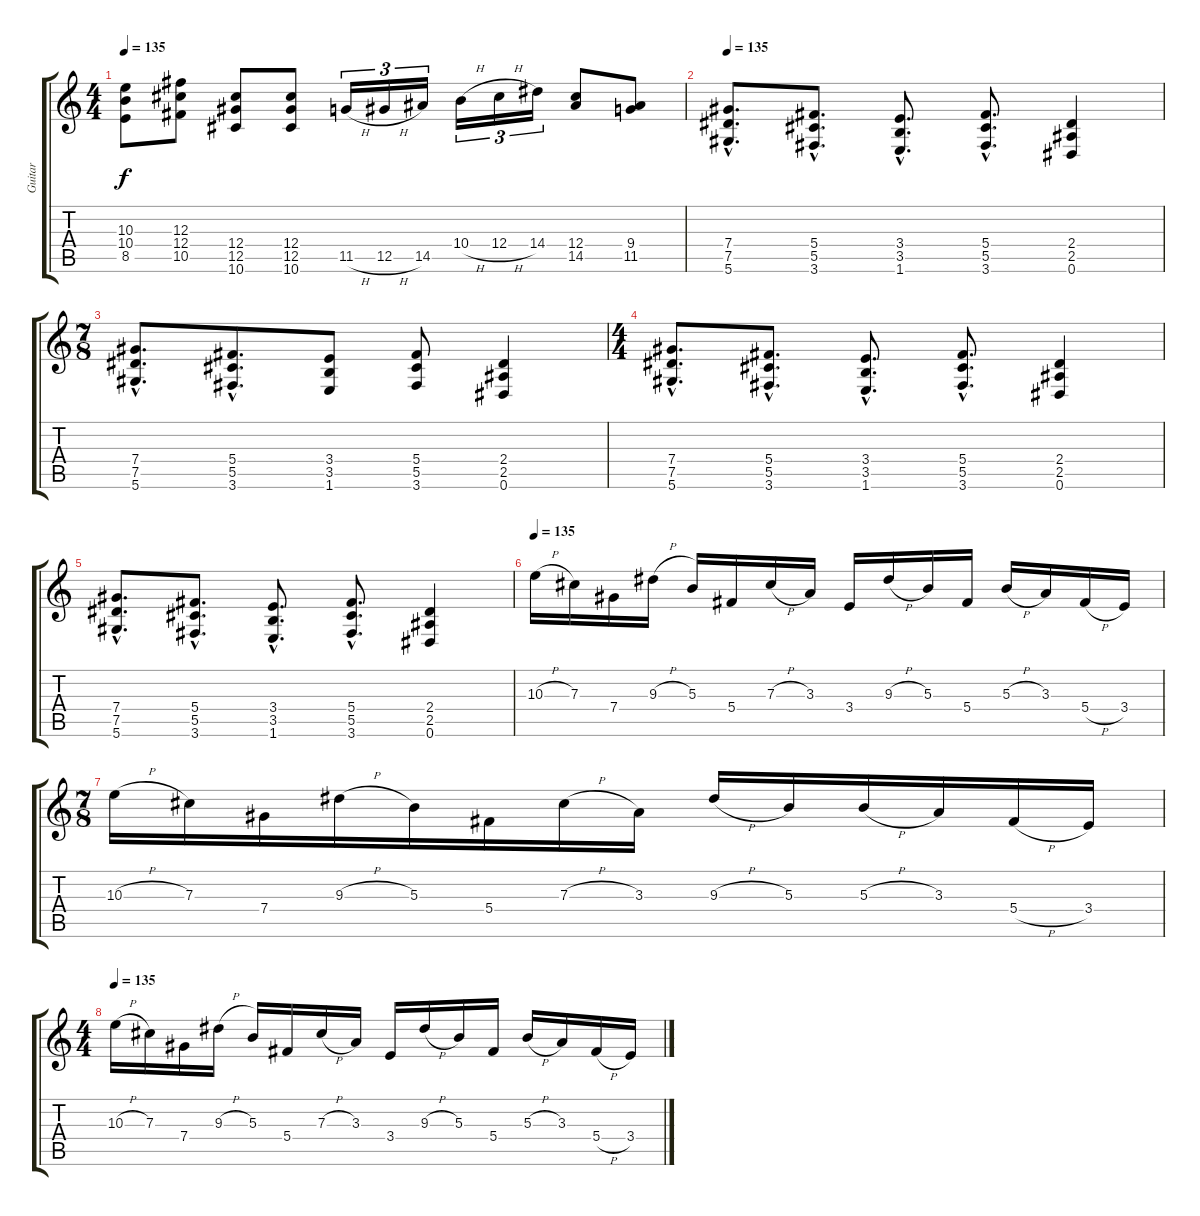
\track ("Guitar" "Guitar") {instrument distortionguitar}
\staff {score tabs}
\tuning (Eb4 Bb3 Gb3 Db3 Ab2 Eb2) {hide}
\ts (4 4)
\tempo 135
\clef g2
\ks c
(10.3 10.4 8.5).8{dy f} (12.3 12.4 10.5).8 (12.4 12.5 10.6).8 (12.4 12.5 10.6).8 11.5{h}.16{tu (3 2)} 12.5{h}.16{tu (3 2)} 14.5.16{tu (3 2)} 10.4{h}.16{tu (3 2)} 12.4{h}.16{tu (3 2)} 14.4.16{tu (3 2)} (12.4 14.5).8 (9.4 11.5).8 |
\tempo 135
(7.4{hac} 7.5{hac} 5.6{hac}).8{d} (5.4{hac} 5.5{hac} 3.6{hac}).8{d} (3.4{hac} 3.5{hac} 1.6{hac}).8{d} (5.4{hac} 5.5{hac} 3.6{hac}).8{d} (2.4 2.5 0.6).4 |
\ts (7 8)
(7.4{hac} 7.5{hac} 5.6{hac}).8{d} (5.4{hac} 5.5{hac} 3.6{hac}).8{d} (3.4 3.5 1.6).8 (5.4 5.5 3.6).8 (2.4 2.5 0.6).4 |
\ts (4 4)
(7.4{hac} 7.5{hac} 5.6{hac}).8{d} (5.4{hac} 5.5{hac} 3.6{hac}).8{d} (3.4{hac} 3.5{hac} 1.6{hac}).8{d} (5.4{hac} 5.5{hac} 3.6{hac}).8{d} (2.4 2.5 0.6).4 |
(7.4{hac} 7.5{hac} 5.6{hac}).8{d} (5.4{hac} 5.5{hac} 3.6{hac}).8{d} (3.4{hac} 3.5{hac} 1.6{hac}).8{d} (5.4{hac} 5.5{hac} 3.6{hac}).8{d} (2.4 2.5 0.6).4 |
\tempo 135
10.3{h}.16 7.3.16 7.4.16 9.3{h}.16 5.3.16 5.4.16 7.3{h}.16 3.3.16 3.4.16 9.3{h}.16 5.3.16 5.4.16 5.3{h}.16 3.3.16 5.4{h}.16 3.4.16 |
\ts (7 8)
10.3{h}.16 7.3.16 7.4.16 9.3{h}.16 5.3.16 5.4.16 7.3{h}.16 3.3.16 9.3{h}.16 5.3.16 5.3{h}.16 3.3.16 5.4{h}.16 3.4.16 |
\ts (4 4)
\tempo 135
10.3{h}.16 7.3.16 7.4.16 9.3{h}.16 5.3.16 5.4.16 7.3{h}.16 3.3.16 3.4.16 9.3{h}.16 5.3.16 5.4.16 5.3{h}.16 3.3.16 5.4{h}.16 3.4.16
